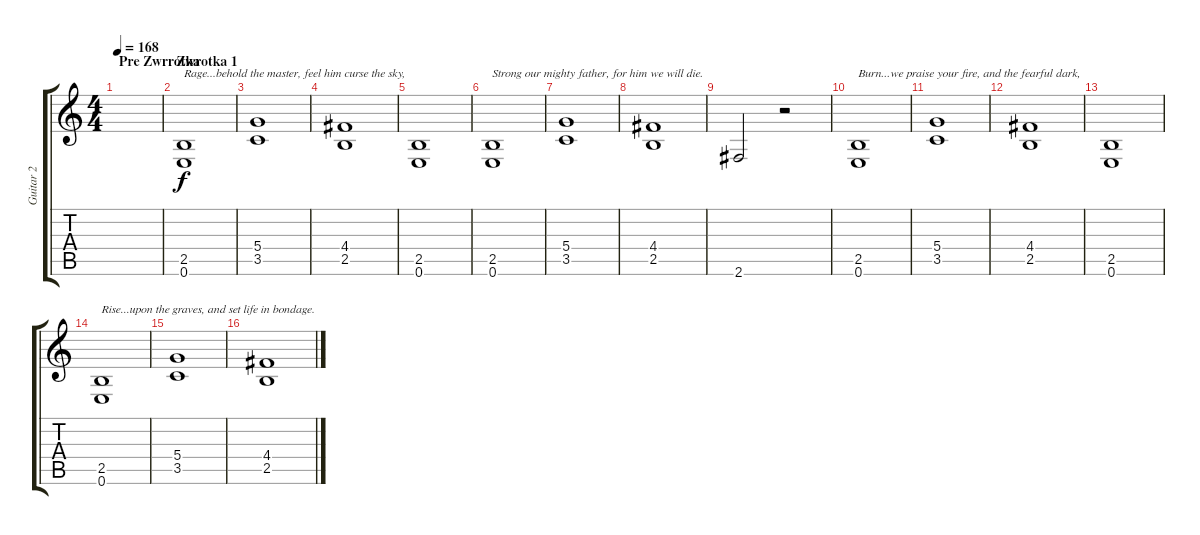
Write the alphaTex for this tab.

\track ("Guitar 2" "Guitar 2") {instrument distortionguitar}
\staff {score tabs}
\tuning (E4 B3 G3 D3 A2 E2) {hide}
\ts (4 4)
\section ("" "Pre Zwrrotka")
\tempo 168
\clef g2
\ks c
|
\section ("" "Zwrotka 1")
(2.5 0.6).1{txt "Rage...behold the master, feel him curse the sky,"} |
(5.4 3.5).1 |
(4.4 2.5).1 |
(2.5 0.6).1 |
(2.5 0.6).1{txt "Strong our mighty father, for him we will die."} |
(5.4 3.5).1 |
(4.4 2.5).1 |
2.6.2 r.2 |
(2.5 0.6).1{txt "Burn...we praise your fire, and the fearful dark,"} |
(5.4 3.5).1 |
(4.4 2.5).1 |
(2.5 0.6).1 |
(2.5 0.6).1{txt "Rise...upon the graves, and set life in bondage."} |
(5.4 3.5).1 |
(4.4 2.5).1
